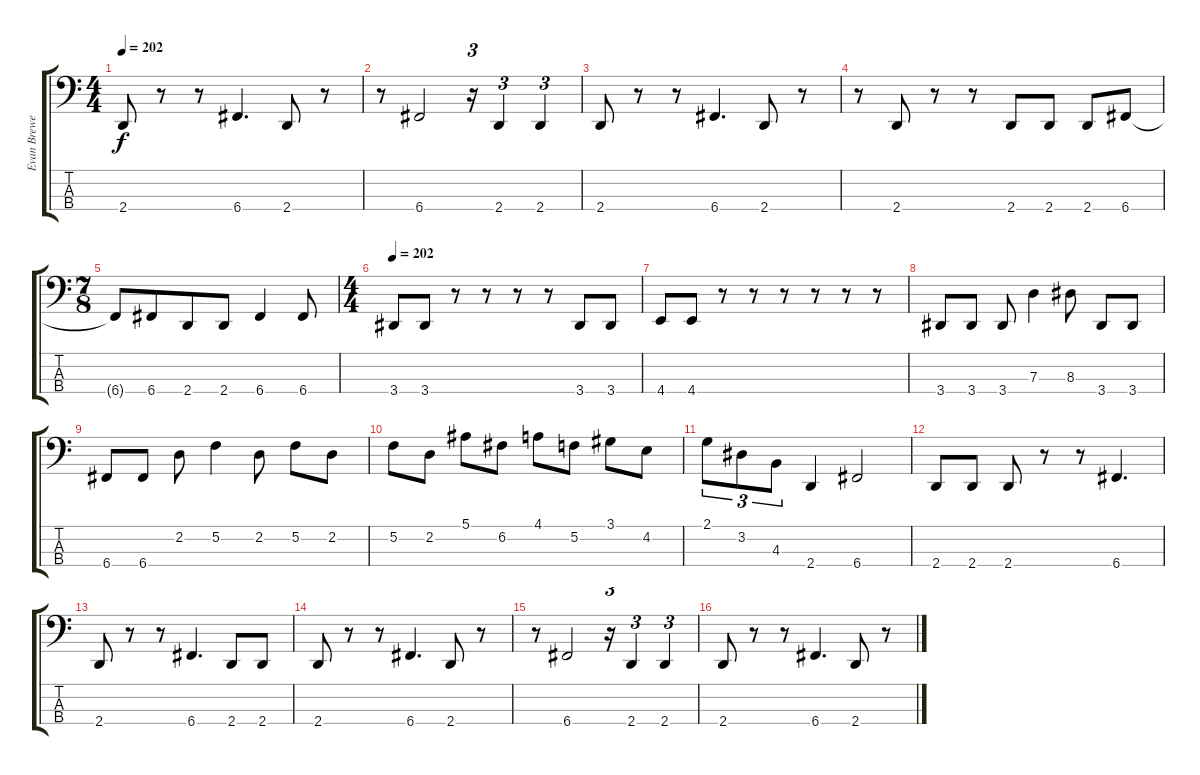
\track ("Evan Brewer" "Evan Brewe") {instrument electricbassfinger}
\staff {score tabs}
\tuning (F2 C2 G1 C1) {hide}
\ts (4 4)
\tempo 202
\clef f4
\ks c
2.4.8{dy f} r.8 r.8 6.4.4{d} 2.4.8 r.8 |
r.8 6.4.2 r.16{tu (3 2)} 2.4.4{tu (3 2)} 2.4.4{tu (3 2)} |
2.4.8 r.8 r.8 6.4.4{d} 2.4.8 r.8 |
r.8 2.4.8 r.8 r.8 2.4.8 2.4.8 2.4.8 6.4.8 |
\ts (7 8)
6.4{t}.8 6.4.8 2.4.8 2.4.8 6.4.4 6.4.8 |
\ts (4 4)
\tempo 202
3.4.8 3.4.8 r.8 r.8 r.8 r.8 3.4.8 3.4.8 |
4.4.8 4.4.8 r.8 r.8 r.8 r.8 r.8 r.8 |
3.4.8 3.4.8 3.4.8 7.3.4 8.3.8 3.4.8 3.4.8 |
6.4.8 6.4.8 2.2.8 5.2.4 2.2.8 5.2.8 2.2.8 |
5.2.8 2.2.8 5.1.8 6.2.8 4.1.8 5.2.8 3.1.8 4.2.8 |
2.1.8{tu (3 2)} 3.2.8{tu (3 2)} 4.3.8{tu (3 2)} 2.4.4 6.4.2 |
2.4.8 2.4.8 2.4.8 r.8 r.8 6.4.4{d} |
2.4.8 r.8 r.8 6.4.4{d} 2.4.8 2.4.8 |
2.4.8 r.8 r.8 6.4.4{d} 2.4.8 r.8 |
r.8 6.4.2 r.16{tu (3 2)} 2.4.4{tu (3 2)} 2.4.4{tu (3 2)} |
2.4.8 r.8 r.8 6.4.4{d} 2.4.8 r.8
